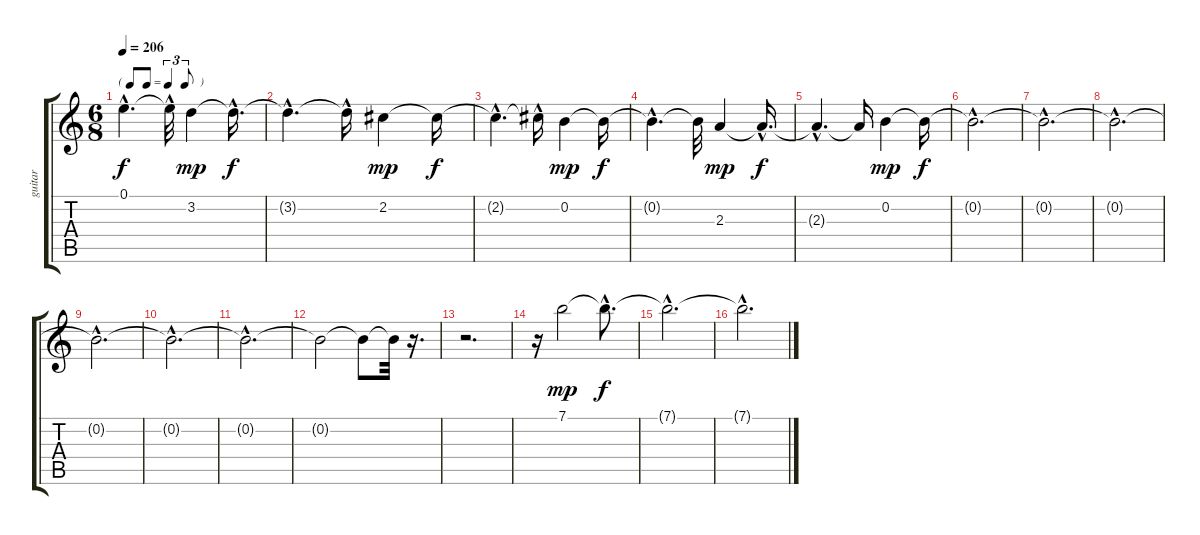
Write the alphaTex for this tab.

\track ("guitar" "guitar") {instrument distortionguitar}
\staff {score tabs}
\tuning (E4 B3 G3 D3 A2 E2) {hide}
\ts (6 8)
\tf triplet8th
\tempo 206
\clef g2
\ks c
0.1{hac t}.4{d dy f} 0.1{hac t}.32 3.2.4{dy mp} 3.2{hac t}.16{d dy f} |
3.2{hac t}.4{d} 3.2{hac t}.16 2.2.4{dy mp} 2.2{t}.16{dy f} |
2.2{hac t}.4{d} 2.2{hac t}.16 0.2.4{dy mp} 0.2{t}.16{dy f} |
0.2{hac t}.4{d} 0.2{t}.32 2.3.4{dy mp} 2.3{hac t}.16{d dy f} |
2.3{hac t}.4{d} 2.3{t}.16 0.2.4{dy mp} 0.2{t}.16{dy f} |
0.2{hac t}.2{d} |
0.2{hac t}.2{d} |
0.2{hac t}.2{d} |
0.2{hac t}.2{d} |
0.2{hac t}.2{d} |
0.2{hac t}.2{d} |
0.2{t}.2 0.2{t}.8 0.2{t}.32 r.16{d} |
r.2{d} |
r.16 7.1.2{dy mp} 7.1{hac t}.8{d dy f} |
7.1{hac t}.2{d} |
7.1{hac t}.2{d}
